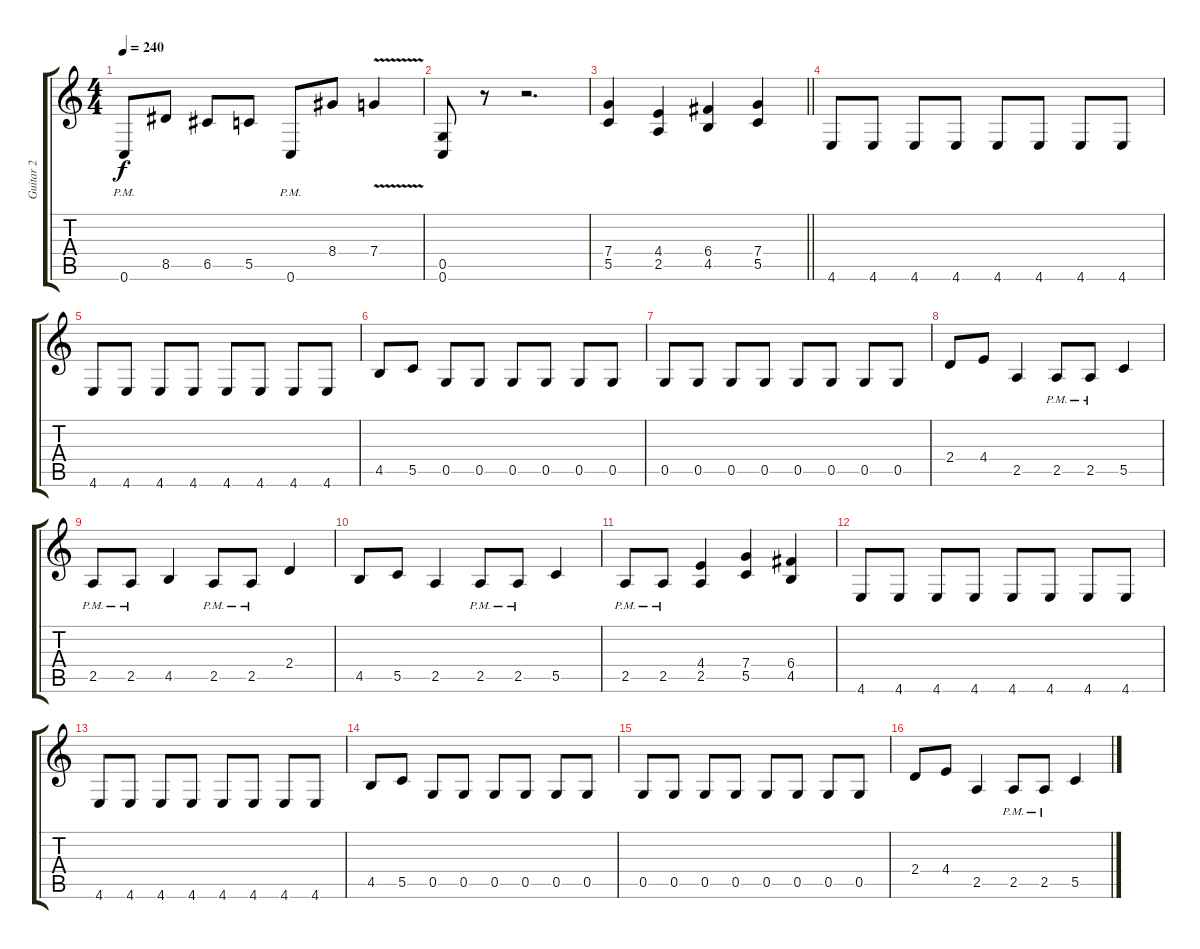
\track ("Guitar 2" "Guitar 2") {instrument distortionguitar}
\staff {score tabs}
\tuning (D4 A3 F3 C3 G2 C2) {hide}
\ts (4 4)
\tempo 240
\clef g2
\ks c
0.6{pm}.8{dy f} 8.5.8 6.5.8 5.5.8 0.6{pm}.8 8.4.8 7.4{v}.4 |
(0.5 0.6).8 r.8 r.2{d} |
\barLineRight lightlight
(7.4 5.5).4 (4.4 2.5).4 (6.4 4.5).4 (7.4 5.5).4 |
4.6.8 4.6.8 4.6.8 4.6.8 4.6.8 4.6.8 4.6.8 4.6.8 |
4.6.8 4.6.8 4.6.8 4.6.8 4.6.8 4.6.8 4.6.8 4.6.8 |
4.5.8 5.5.8 0.5.8 0.5.8 0.5.8 0.5.8 0.5.8 0.5.8 |
0.5.8 0.5.8 0.5.8 0.5.8 0.5.8 0.5.8 0.5.8 0.5.8 |
2.4.8 4.4.8 2.5.4 2.5{pm}.8 2.5{pm}.8 5.5.4 |
2.5{pm}.8 2.5{pm}.8 4.5.4 2.5{pm}.8 2.5{pm}.8 2.4.4 |
4.5.8 5.5.8 2.5.4 2.5{pm}.8 2.5{pm}.8 5.5.4 |
2.5{pm}.8 2.5{pm}.8 (4.4 2.5).4 (7.4 5.5).4 (6.4 4.5).4 |
4.6.8 4.6.8 4.6.8 4.6.8 4.6.8 4.6.8 4.6.8 4.6.8 |
4.6.8 4.6.8 4.6.8 4.6.8 4.6.8 4.6.8 4.6.8 4.6.8 |
4.5.8 5.5.8 0.5.8 0.5.8 0.5.8 0.5.8 0.5.8 0.5.8 |
0.5.8 0.5.8 0.5.8 0.5.8 0.5.8 0.5.8 0.5.8 0.5.8 |
2.4.8 4.4.8 2.5.4 2.5{pm}.8 2.5{pm}.8 5.5.4
